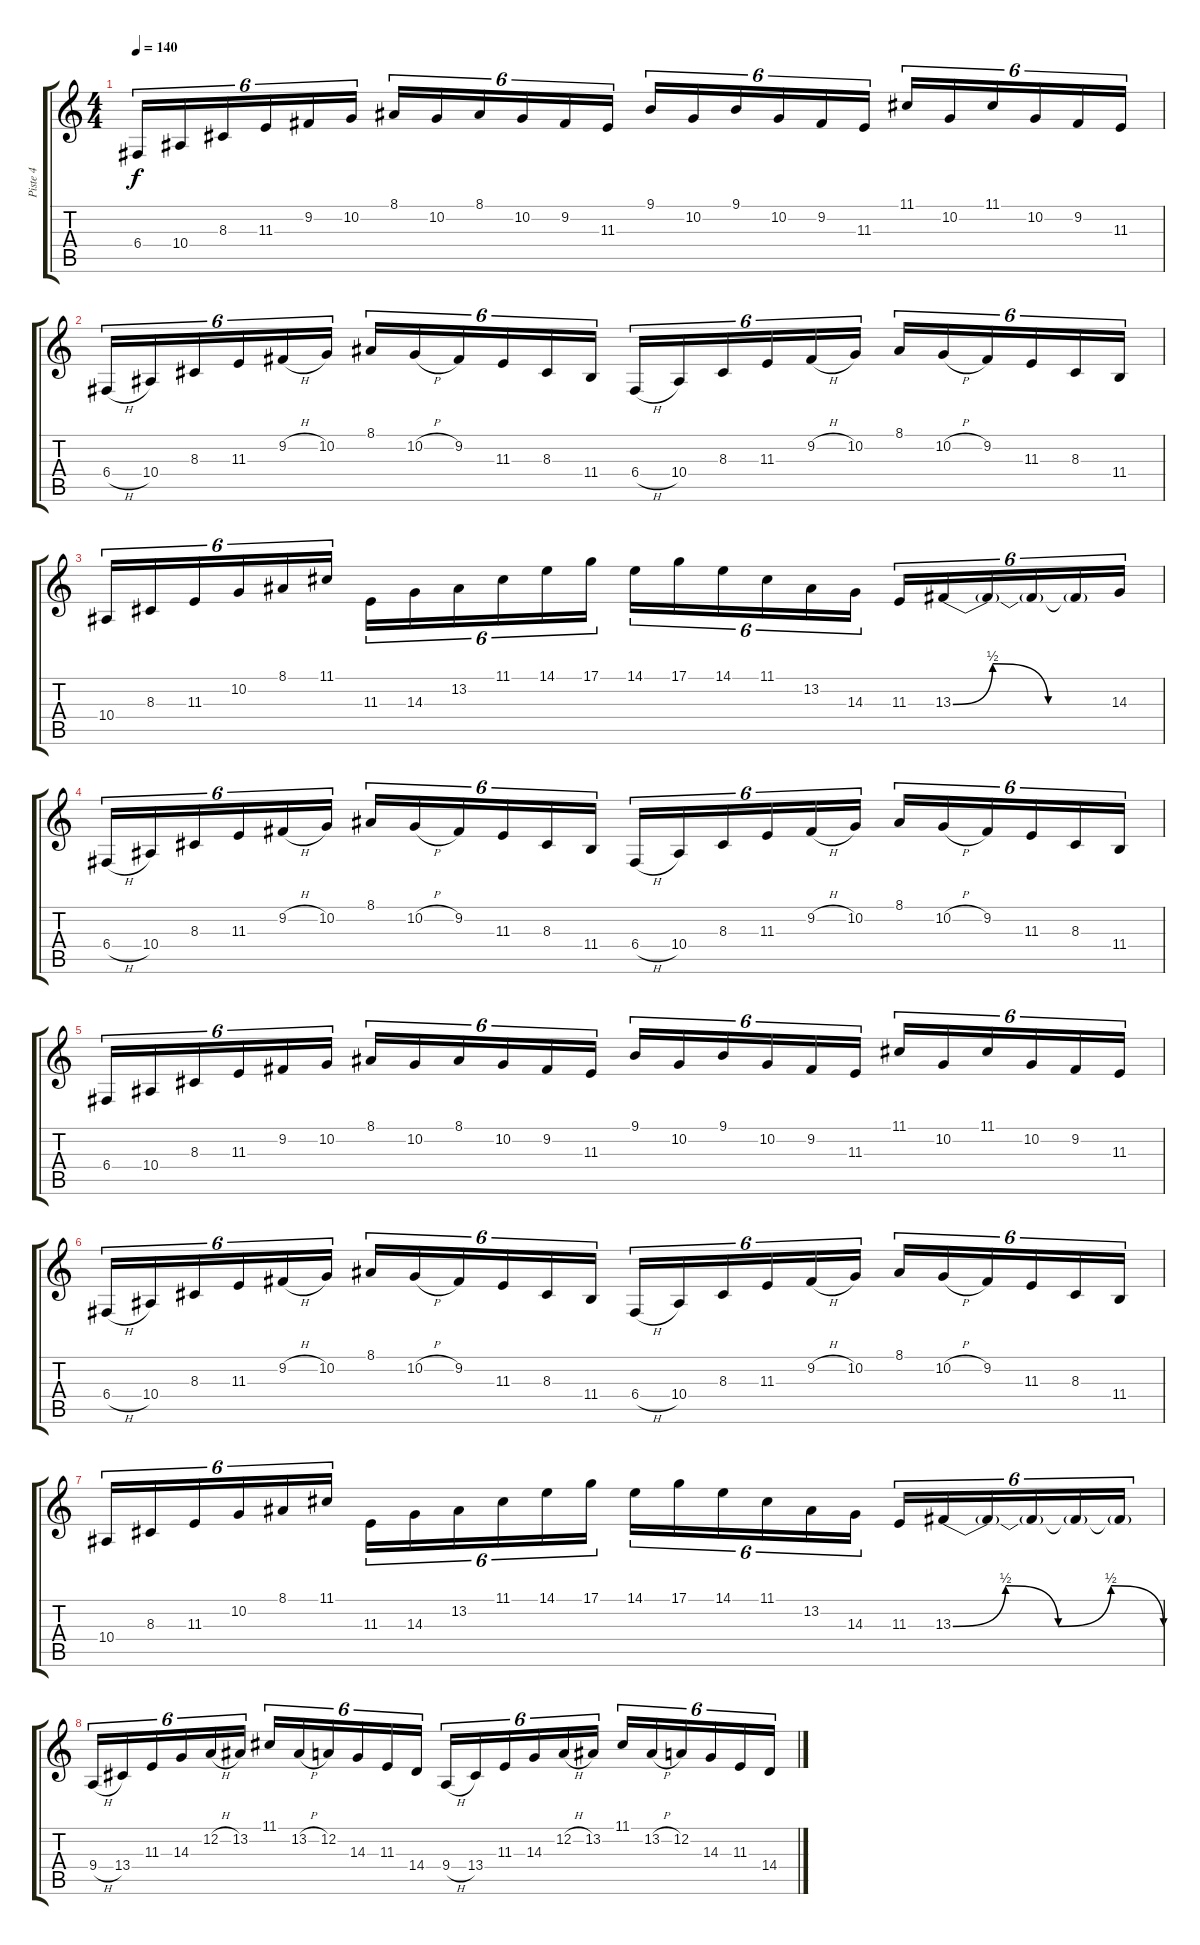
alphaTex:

\track ("Piste 4" "Piste 4") {instrument lead1square}
\staff {score tabs}
\tuning (D4 A3 F3 C3 G2 D2) {hide}
\ts (4 4)
\tempo 140
\clef g2
\ks c
6.4.16{tu (6 4) dy f} 10.4.16{tu (6 4)} 8.3.16{tu (6 4)} 11.3.16{tu (6 4)} 9.2.16{tu (6 4)} 10.2.16{tu (6 4)} 8.1.16{tu (6 4)} 10.2.16{tu (6 4)} 8.1.16{tu (6 4)} 10.2.16{tu (6 4)} 9.2.16{tu (6 4)} 11.3.16{tu (6 4)} 9.1.16{tu (6 4)} 10.2.16{tu (6 4)} 9.1.16{tu (6 4)} 10.2.16{tu (6 4)} 9.2.16{tu (6 4)} 11.3.16{tu (6 4)} 11.1.16{tu (6 4)} 10.2.16{tu (6 4)} 11.1.16{tu (6 4)} 10.2.16{tu (6 4)} 9.2.16{tu (6 4)} 11.3.16{tu (6 4)} |
6.4{h}.16{tu (6 4)} 10.4.16{tu (6 4)} 8.3.16{tu (6 4)} 11.3.16{tu (6 4)} 9.2{h}.16{tu (6 4)} 10.2.16{tu (6 4)} 8.1.16{tu (6 4)} 10.2{h}.16{tu (6 4)} 9.2.16{tu (6 4)} 11.3.16{tu (6 4)} 8.3.16{tu (6 4)} 11.4.16{tu (6 4)} 6.4{h}.16{tu (6 4)} 10.4.16{tu (6 4)} 8.3.16{tu (6 4)} 11.3.16{tu (6 4)} 9.2{h}.16{tu (6 4)} 10.2.16{tu (6 4)} 8.1.16{tu (6 4)} 10.2{h}.16{tu (6 4)} 9.2.16{tu (6 4)} 11.3.16{tu (6 4)} 8.3.16{tu (6 4)} 11.4.16{tu (6 4)} |
10.4.16{tu (6 4)} 8.3.16{tu (6 4)} 11.3.16{tu (6 4)} 10.2.16{tu (6 4)} 8.1.16{tu (6 4)} 11.1.16{tu (6 4)} 11.3.16{tu (6 4)} 14.3.16{tu (6 4)} 13.2.16{tu (6 4)} 11.1.16{tu (6 4)} 14.1.16{tu (6 4)} 17.1.16{tu (6 4)} 14.1.16{tu (6 4)} 17.1.16{tu (6 4)} 14.1.16{tu (6 4)} 11.1.16{tu (6 4)} 13.2.16{tu (6 4)} 14.3.16{tu (6 4)} 11.3.16{tu (6 4)} 13.3{be (custom 0 0 15 2 36 0 60 0)}.16{tu (6 4)} 13.3{t}.16{tu (6 4)} 13.3{t}.16{tu (6 4)} 13.3{t}.16{tu (6 4)} 14.3.16{tu (6 4)} |
6.4{h}.16{tu (6 4)} 10.4.16{tu (6 4)} 8.3.16{tu (6 4)} 11.3.16{tu (6 4)} 9.2{h}.16{tu (6 4)} 10.2.16{tu (6 4)} 8.1.16{tu (6 4)} 10.2{h}.16{tu (6 4)} 9.2.16{tu (6 4)} 11.3.16{tu (6 4)} 8.3.16{tu (6 4)} 11.4.16{tu (6 4)} 6.4{h}.16{tu (6 4)} 10.4.16{tu (6 4)} 8.3.16{tu (6 4)} 11.3.16{tu (6 4)} 9.2{h}.16{tu (6 4)} 10.2.16{tu (6 4)} 8.1.16{tu (6 4)} 10.2{h}.16{tu (6 4)} 9.2.16{tu (6 4)} 11.3.16{tu (6 4)} 8.3.16{tu (6 4)} 11.4.16{tu (6 4)} |
6.4.16{tu (6 4)} 10.4.16{tu (6 4)} 8.3.16{tu (6 4)} 11.3.16{tu (6 4)} 9.2.16{tu (6 4)} 10.2.16{tu (6 4)} 8.1.16{tu (6 4)} 10.2.16{tu (6 4)} 8.1.16{tu (6 4)} 10.2.16{tu (6 4)} 9.2.16{tu (6 4)} 11.3.16{tu (6 4)} 9.1.16{tu (6 4)} 10.2.16{tu (6 4)} 9.1.16{tu (6 4)} 10.2.16{tu (6 4)} 9.2.16{tu (6 4)} 11.3.16{tu (6 4)} 11.1.16{tu (6 4)} 10.2.16{tu (6 4)} 11.1.16{tu (6 4)} 10.2.16{tu (6 4)} 9.2.16{tu (6 4)} 11.3.16{tu (6 4)} |
6.4{h}.16{tu (6 4)} 10.4.16{tu (6 4)} 8.3.16{tu (6 4)} 11.3.16{tu (6 4)} 9.2{h}.16{tu (6 4)} 10.2.16{tu (6 4)} 8.1.16{tu (6 4)} 10.2{h}.16{tu (6 4)} 9.2.16{tu (6 4)} 11.3.16{tu (6 4)} 8.3.16{tu (6 4)} 11.4.16{tu (6 4)} 6.4{h}.16{tu (6 4)} 10.4.16{tu (6 4)} 8.3.16{tu (6 4)} 11.3.16{tu (6 4)} 9.2{h}.16{tu (6 4)} 10.2.16{tu (6 4)} 8.1.16{tu (6 4)} 10.2{h}.16{tu (6 4)} 9.2.16{tu (6 4)} 11.3.16{tu (6 4)} 8.3.16{tu (6 4)} 11.4.16{tu (6 4)} |
10.4.16{tu (6 4)} 8.3.16{tu (6 4)} 11.3.16{tu (6 4)} 10.2.16{tu (6 4)} 8.1.16{tu (6 4)} 11.1.16{tu (6 4)} 11.3.16{tu (6 4)} 14.3.16{tu (6 4)} 13.2.16{tu (6 4)} 11.1.16{tu (6 4)} 14.1.16{tu (6 4)} 17.1.16{tu (6 4)} 14.1.16{tu (6 4)} 17.1.16{tu (6 4)} 14.1.16{tu (6 4)} 11.1.16{tu (6 4)} 13.2.16{tu (6 4)} 14.3.16{tu (6 4)} 11.3.16{tu (6 4)} 13.3{be (custom 0 0 15 2 30 0 45 2 60 0)}.16{tu (6 4)} 13.3{t}.16{tu (6 4)} 13.3{t}.16{tu (6 4)} 13.3{t}.16{tu (6 4)} 13.3{t}.16{tu (6 4)} |
9.4{h}.16{tu (6 4)} 13.4.16{tu (6 4)} 11.3.16{tu (6 4)} 14.3.16{tu (6 4)} 12.2{h}.16{tu (6 4)} 13.2.16{tu (6 4)} 11.1.16{tu (6 4)} 13.2{h}.16{tu (6 4)} 12.2.16{tu (6 4)} 14.3.16{tu (6 4)} 11.3.16{tu (6 4)} 14.4.16{tu (6 4)} 9.4{h}.16{tu (6 4)} 13.4.16{tu (6 4)} 11.3.16{tu (6 4)} 14.3.16{tu (6 4)} 12.2{h}.16{tu (6 4)} 13.2.16{tu (6 4)} 11.1.16{tu (6 4)} 13.2{h}.16{tu (6 4)} 12.2.16{tu (6 4)} 14.3.16{tu (6 4)} 11.3.16{tu (6 4)} 14.4.16{tu (6 4)}
